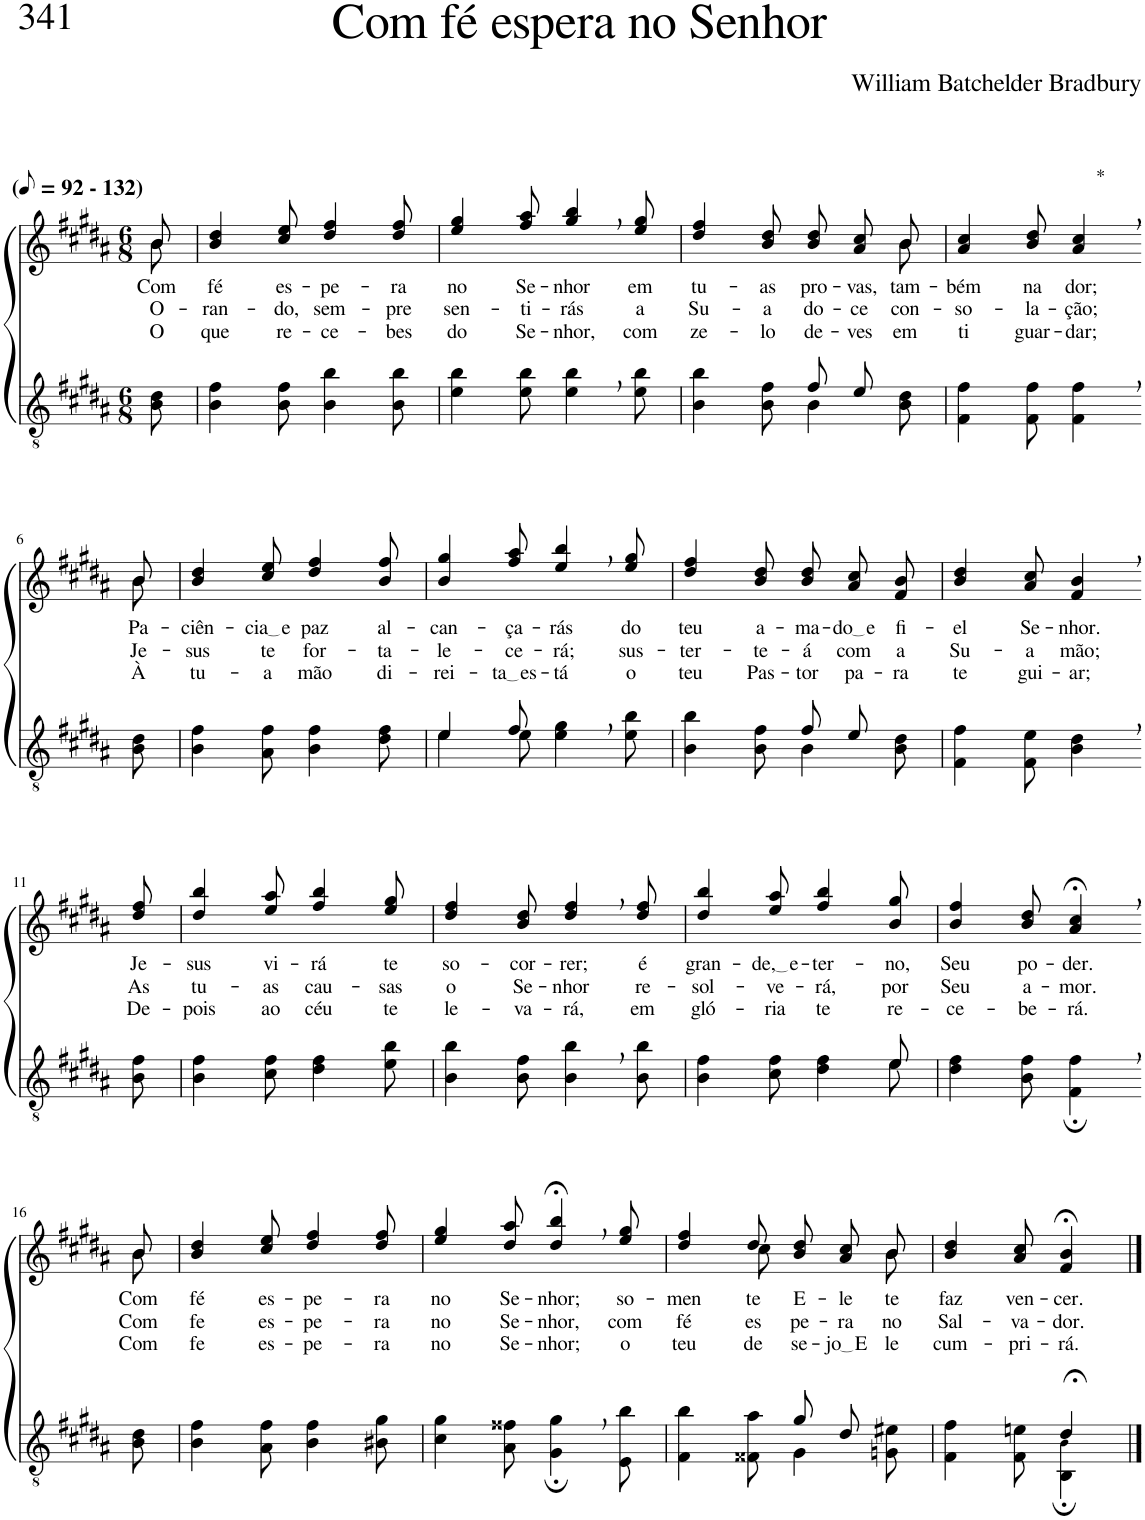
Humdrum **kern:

**kern	**kern	**text	**text	**text
*part2	*part1	*part1	*part1	*part1
*staff2	*staff1	*staff1	*staff1	*staff1
*I"Parte III e IV	*I"Parte I e II	*	*	*
*clefGv2	*clefG2	*	*	*
*Trd5c9	*Trd5c9	*	*	*
*k[f#c#g#d#a#]	*k[f#c#g#d#a#]	*	*	*
*M6/8	*M6/8	*	*	*
*MM46	*MM46	*	*	*
=1	=1	=1	=1	=1
!	!LO:TX:a:B:t=(	!	!	!
!	!LO:TX:a:B:t=- 132)	!	!	!
!	!	!LO:LY:b	!LO:LY:b	!LO:LY:b
*	*^	*	*	*
8B\ 8d#\	8b\	8b/	Com	O-	O
=2	=2	=2	=2	=2	=2
!	!	!	!LO:LY:b	!LO:LY:b	!LO:LY:b
*	*v	*v	*	*	*
4B\ 4f#\	4b/ 4dd#/	fé	-ran-	que
!	!	!LO:LY:b	!LO:LY:b	!LO:LY:b
8B\ 8f#\	8cc#/ 8ee/	es-	-do,	re-
!	!	!LO:LY:b	!LO:LY:b	!LO:LY:b
4B\ 4b\	4dd#/ 4ff#/	-pe-	sem-	-ce-
!	!	!LO:LY:b	!LO:LY:b	!LO:LY:b
8B\ 8b\	8dd#/ 8ff#/	-ra	-pre	-bes
=3	=3	=3	=3	=3
!	!	!LO:LY:b	!LO:LY:b	!LO:LY:b
4e\ 4b\	4ee/ 4gg#/	no	sen-	do
!	!	!LO:LY:b	!LO:LY:b	!LO:LY:b
8e\ 8b\	8ff#/ 8aa#/	Se-	-ti-	Se-
!	!	!LO:LY:b	!LO:LY:b	!LO:LY:b
4e\, 4b\,	4gg#/, 4bb/,	-nhor	-rás	-nhor,
!	!	!LO:LY:b	!LO:LY:b	!LO:LY:b
8e\ 8b\	8ee/ 8gg#/	em	a	com
=4	=4	=4	=4	=4
*^	*	*	*	*
!	!	!	!LO:LY:b	!LO:LY:b	!LO:LY:b
*	*	*^	*	*	*
4.ryy	4B\ 4b\	4dd#/ 4ff#/	8ryy	tu-	Su-	ze-
!	!	!	!	!LO:LY:b	!LO:LY:b	!LO:LY:b
*	*	*v	*v	*	*	*
.	8B\ 8f#\	8b/ 8dd#/	-as	-a	-lo
!	!	!	!LO:LY:b	!LO:LY:b	!LO:LY:b
8f#/L	4B\	8b\ 8dd#\L	pro-	do-	de-
!	!	!	!LO:LY:b	!LO:LY:b	!LO:LY:b
8e/J	.	8a#\ 8cc#\	-vas,	-ce	-ves
*	*	*^	*	*	*
!	!	!	!	!LO:LY:b	!LO:LY:b	!LO:LY:b
8ryy	8B\ 8d#\	8b\J	8b\	tam-	con-	em
=5	=5	=5	=5	=5	=5	=5
!	!	!	!	!LO:LY:b	!LO:LY:b	!LO:LY:b
*v	*v	*	*	*	*	*
*	*v	*v	*	*	*
4F#\ 4f#\	4a#/ 4cc#/	-bém	-so-	ti
!	!	!LO:LY:b	!LO:LY:b	!LO:LY:b
8F#\ 8f#\	8b/ 8dd#/	na	-la-	guar-
!	!LO:TX:a:t=*	!	!	!
!	!	!LO:LY:b	!LO:LY:b	!LO:LY:b
4F#\, 4f#\,	4a#/, 4cc#/,	dor;	-ção;	-dar;
!!LO:LB:g=z
=6-	=6-	=6-	=6-	=6-
*k[f#c#g#d#a#]	*	*	*	*
!	!	!LO:LY:b	!LO:LY:b	!LO:LY:b
*	*^	*	*	*
8B\ 8d#\	8b\	8b/	Pa-	Je-	À
=7	=7	=7	=7	=7	=7
!	!	!	!LO:LY:b	!LO:LY:b	!LO:LY:b
*	*v	*v	*	*	*
4B\ 4f#\	4b/ 4dd#/	-ciên-	-sus	tu-
!	!	!LO:LY:b	!LO:LY:b	!LO:LY:b
8A#\ 8f#\	8cc#/ 8ee/	cia e	te	-a
!	!	!LO:LY:b	!LO:LY:b	!LO:LY:b
4B\ 4f#\	4dd#/ 4ff#/	paz	for-	mão
!	!	!LO:LY:b	!LO:LY:b	!LO:LY:b
8d#\ 8f#\	8b/ 8ff#/	al-	-ta-	di-
=8	=8	=8	=8	=8
*^	*	*	*	*
!	!	!	!LO:LY:b	!LO:LY:b	!LO:LY:b
4e\	4e/	4b/ 4gg#/	-can-	-le-	-rei-
!	!	!	!LO:LY:b	!LO:LY:b	!LO:LY:b
8e\	8f#/	8ff#/ 8aa#/	-ça-	-ce-	ta es
!	!	!	!LO:LY:b	!LO:LY:b	!LO:LY:b
4e\, 4g#\,	4.ryy	4ee/, 4bb/,	-rás	-rá;	-tá
!	!	!	!LO:LY:b	!LO:LY:b	!LO:LY:b
8e\ 8b\	.	8ee/ 8gg#/	do	sus-	o
=9	=9	=9	=9	=9	=9
!	!	!	!LO:LY:b	!LO:LY:b	!LO:LY:b
4.ryy	4B\ 4b\	4dd#/ 4ff#/	teu	-ter-	teu
!	!	!	!LO:LY:b	!LO:LY:b	!LO:LY:b
.	8B\ 8f#\	8b/ 8dd#/	a-	-te-	Pas-
!	!	!	!LO:LY:b	!LO:LY:b	!LO:LY:b
8f#/L	4B\	8b\ 8dd#\L	-ma-	-á	-tor
!	!	!	!LO:LY:b	!LO:LY:b	!LO:LY:b
8e/J	.	8a#\ 8cc#\	do e	com	pa-
!	!	!	!LO:LY:b	!LO:LY:b	!LO:LY:b
8ryy	8B\ 8d#\	8f#\ 8b\J	fi-	a	-ra
=10	=10	=10	=10	=10	=10
!	!	!	!LO:LY:b	!LO:LY:b	!LO:LY:b
*v	*v	*	*	*	*
4F#\ 4f#\	4b/ 4dd#/	-el	Su-	te
!	!	!LO:LY:b	!LO:LY:b	!LO:LY:b
8F#\ 8e\	8a#/ 8cc#/	Se-	-a	gui-
!	!	!LO:LY:b	!LO:LY:b	!LO:LY:b
4B\, 4d#\,	4f#/, 4b/,	-nhor.	mão;	-ar;
!!LO:LB:g=z
=11-	=11-	=11-	=11-	=11-
!	!	!LO:LY:b	!LO:LY:b	!LO:LY:b
8B\ 8f#\	8dd#/ 8ff#/	Je-	As	De-
=12	=12	=12	=12	=12
!	!	!LO:LY:b	!LO:LY:b	!LO:LY:b
4B\ 4f#\	4dd#/ 4bb/	-sus	tu-	-pois
!	!	!LO:LY:b	!LO:LY:b	!LO:LY:b
8c#\ 8f#\	8ee/ 8aa#/	vi-	-as	ao
!	!	!LO:LY:b	!LO:LY:b	!LO:LY:b
4d#\ 4f#\	4ff#/ 4bb/	-rá	cau-	céu
!	!	!LO:LY:b	!LO:LY:b	!LO:LY:b
8e\ 8b\	8ee/ 8gg#/	te	-sas	te
=13	=13	=13	=13	=13
!	!	!LO:LY:b	!LO:LY:b	!LO:LY:b
4B\ 4b\	4dd#/ 4ff#/	so-	o	le-
!	!	!LO:LY:b	!LO:LY:b	!LO:LY:b
8B\ 8f#\	8b/ 8dd#/	-cor-	Se-	-va-
!	!	!LO:LY:b	!LO:LY:b	!LO:LY:b
4B\, 4b\,	4dd#/, 4ff#/,	-rer;	-nhor	-rá,
!	!	!LO:LY:b	!LO:LY:b	!LO:LY:b
8B\ 8b\	8dd#/ 8ff#/	é	re-	em
=14	=14	=14	=14	=14
*^	*	*	*	*
!	!	!	!LO:LY:b	!LO:LY:b	!LO:LY:b
2ryy	4B\ 4f#\	4dd#/ 4bb/	gran-	-sol-	gló-
!	!	!	!LO:LY:b	!LO:LY:b	!LO:LY:b
.	8c#\ 8f#\	8ee/ 8aa#/	de, e	-ve-	-ria
!	!	!	!LO:LY:b	!LO:LY:b	!LO:LY:b
.	4d#\ 4f#\	4ff#/ 4bb/	-ter-	-rá,	te
8ryy	.	.	.	.	.
!	!	!	!LO:LY:b	!LO:LY:b	!LO:LY:b
8e/	8e\	8b/ 8gg#/	-no,	por	re-
=15	=15	=15	=15	=15	=15
!	!	!	!LO:LY:b	!LO:LY:b	!LO:LY:b
*v	*v	*	*	*	*
4d#\ 4f#\	4b/ 4ff#/	Seu	Seu	-ce-
!	!	!LO:LY:b	!LO:LY:b	!LO:LY:b
8B\ 8f#\	8b/ 8dd#/	po-	a-	-be-
!	!	!LO:LY:b	!LO:LY:b	!LO:LY:b
4F#\;, 4f#\;,	4a#/;<, 4cc#/;<,	-der.	-mor.	-rá.
!!LO:LB:g=z
=16-	=16-	=16-	=16-	=16-
!	!	!LO:LY:b	!LO:LY:b	!LO:LY:b
*	*^	*	*	*
8B\ 8d#\	8b\	8b/	Com	Com	Com
=17	=17	=17	=17	=17	=17
!	!	!	!LO:LY:b	!LO:LY:b	!LO:LY:b
*	*v	*v	*	*	*
4B\ 4f#\	4b/ 4dd#/	fé	fe	fe
!	!	!LO:LY:b	!LO:LY:b	!LO:LY:b
8A#\ 8f#\	8cc#/ 8ee/	es-	es-	es-
!	!	!LO:LY:b	!LO:LY:b	!LO:LY:b
4B\ 4f#\	4dd#/ 4ff#/	-pe-	-pe-	-pe-
!	!	!LO:LY:b	!LO:LY:b	!LO:LY:b
8B#X\ 8g#\	8dd#/ 8ff#/	-ra	-ra	-ra
=18	=18	=18	=18	=18
!	!	!LO:LY:b	!LO:LY:b	!LO:LY:b
4c#\ 4g#\	4ee/ 4gg#/	no	no	no
!	!	!LO:LY:b	!LO:LY:b	!LO:LY:b
8A#\ 8f##X\	8dd#/ 8aa#/	Se-	Se-	Se-
!	!	!LO:LY:b	!LO:LY:b	!LO:LY:b
4G#\;, 4g#\;,	4dd#/;<, 4bb/;<,	-nhor;	-nhor,	-nhor;
!	!	!LO:LY:b	!LO:LY:b	!LO:LY:b
8E\ 8b\	8ee/ 8gg#/	so-	com	o
=19	=19	=19	=19	=19
*^	*	*	*	*
!	!	!	!LO:LY:b	!LO:LY:b	!LO:LY:b
*	*	*^	*	*	*
4.ryy	4F#\ 4b\	4dd#/ 4ff#/	4ryy	-men-	fé	teu
!	!	!	!	!LO:LY:b	!LO:LY:b	!LO:LY:b
.	8F##X\ 8a#\	8dd#/	8cc#\	-te	es-	de-
!	!	!	!	!LO:LY:b	!LO:LY:b	!LO:LY:b
8g#/L	4G#\	8b\ 8dd#\L	4ryy	E-	-pe-	-se-
!	!	!	!	!LO:LY:b	!LO:LY:b	!LO:LY:b
8d#/J	.	8a#\ 8cc#\	.	-le	-ra	jo E
!	!	!	!	!LO:LY:b	!LO:LY:b	!LO:LY:b
8ryy	8Gn\ 8e#X\	8b\J	8b\	te	no	-le
=20	=20	=20	=20	=20	=20	=20
!	!	!	!	!LO:LY:b	!LO:LY:b	!LO:LY:b
*	*	*v	*v	*	*	*
4.ryy	4F#\ 4f#\	4b/ 4dd#/	faz	Sal-	cum-
!	!	!	!LO:LY:b	!LO:LY:b	!LO:LY:b
.	8F#\ 8en\	8a#/ 8cc#/	ven-	-va-	-pri-
!	!	!	!LO:LY:b	!LO:LY:b	!LO:LY:b
4d#;</	4BB\; 4B!\;	4f#/;< 4b/;<	-cer.	-dor.	-rá.
*v	*v	*	*	*	*
==	==	==	==	==
*-	*-	*-	*-	*-
